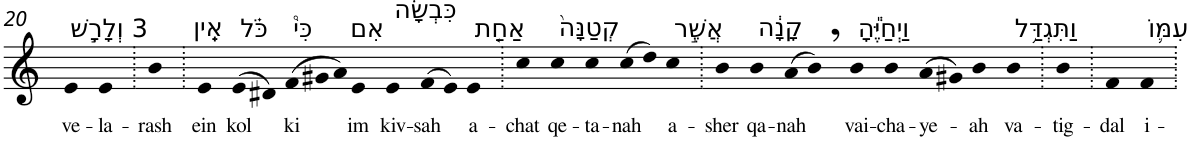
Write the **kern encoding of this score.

**kern	**text
*part1	*part1
*staff1	*staff1
*I"Piano	*
*I'Pno	*
!!LO:PB:g=z
*clefG2	*
*k[]	*
=20	=20
!LO:TX:a:t=3 וְלָרָ֣שׁ	!
!	!LO:LY:b
4e	ve-
!	!LO:LY:b
4e	-la-
=21.	=21.
!	!LO:LY:b
4b	-rash
=22.	=22.
!LO:TX:a:t=אֵֽין	!
!	!LO:LY:b
4e	ein
!LO:TX:a:t=כֹּ֗ל	!
!	!LO:LY:b
(>8e	kol
8d#X)	.
*Xtuplet	*
!LO:TX:a:t=כִּי֩	!
!	!LO:LY:b
(>12f	ki
12g#X	.
12a)	.
!LO:TX:a:t=אִם	!
!	!LO:LY:b
4e	im
!LO:TX:a:t=כִּבְשָׂ֨ה	!
!	!LO:LY:b
4e	kiv-
!	!LO:LY:b
(>8f	-sah
8e)	.
!LO:TX:a:t=אַחַ֤ת	!
!	!LO:LY:b
4e	a-
=23.	=23.
!	!LO:LY:b
4cc	-chat
!LO:TX:a:t=קְטַנָּה֙	!
!	!LO:LY:b
4cc	qe-
!	!LO:LY:b
4cc	-ta-
!	!LO:LY:b
(>8cc	-nah
8dd)	.
!LO:TX:a:t=אֲשֶׁ֣ר	!
!	!LO:LY:b
4cc	a-
=24.	=24.
!	!LO:LY:b
4b	-sher
!LO:TX:a:t=קָנָ֔ה	!
!	!LO:LY:b
4b	qa-
!	!LO:LY:b
(>8a	-nah
8b,)	.
!LO:TX:a:t=וַיְחַיֶּ֕הָ	!
!	!LO:LY:b
4b	vai-
!	!LO:LY:b
4b	-cha-
!	!LO:LY:b
(>8a	-ye-
8g#X)	.
!	!LO:LY:b
4b	-ah
!LO:TX:a:t=וַתִּגְדַּ֥ל	!
!	!LO:LY:b
4b	va-
=25.	=25.
!	!LO:LY:b
4b	-tig-
=26.	=26.
!	!LO:LY:b
4f	-dal
!LO:TX:a:t=עִמּ֛וֹ	!
!	!LO:LY:b
4f	i-
=.	=.
*-	*-
